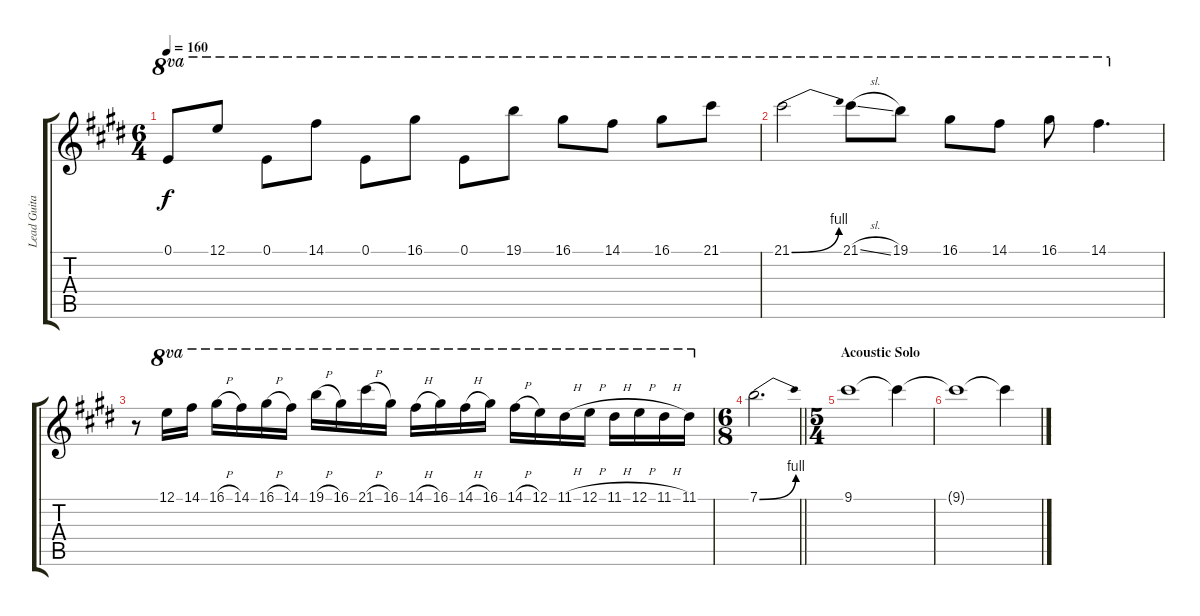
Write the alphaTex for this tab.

\track ("Lead Guitar (Jim Matheos)" "Lead Guita") {instrument distortionguitar}
\staff {score tabs}
\tuning (E4 B3 G3 D3 A2 E2) {hide}
\ts (6 4)
\tempo 160
\clef g2
\ks c#minor
0.1.8{ot 8va dy f} 12.1.8{ot 8va} 0.1.8{ot 8va} 14.1.8{ot 8va} 0.1.8{ot 8va} 16.1.8{ot 8va} 0.1.8{ot 8va} 19.1.8{ot 8va} 16.1.8{ot 8va} 14.1.8{ot 8va} 16.1.8{ot 8va} 21.1.8{ot 8va} |
21.1{be (bend 0 0 60 4)}.2{ot 8va} 21.1{sl}.8{ot 8va} 19.1.8{ot 8va} 16.1.8{ot 8va} 14.1.8{ot 8va} 16.1.8{ot 8va} 14.1.4{d ot 8va} |
r.8 12.1.16{ot 8va} 14.1.16{ot 8va} 16.1{h}.16{ot 8va} 14.1.16{ot 8va} 16.1{h}.16{ot 8va} 14.1.16{ot 8va} 19.1{h}.16{ot 8va} 16.1.16{ot 8va} 21.1{h}.16{ot 8va} 16.1.16{ot 8va} 14.1{h}.16{ot 8va} 16.1.16{ot 8va} 14.1{h}.16{ot 8va} 16.1.16{ot 8va} 14.1{h}.16{ot 8va} 12.1.16{ot 8va} 11.1{h}.16{ot 8va} 12.1{h}.16{ot 8va} 11.1{h}.16{ot 8va} 12.1{h}.16{ot 8va} 11.1{h}.16{ot 8va} 11.1.16{ot 8va} |
\ts (6 8)
\barLineRight lightlight
7.1{be (bend 0 0 60 4)}.2{d} |
\ts (5 4)
\section ("" "Acoustic Solo")
9.1.1{volume 0} 9.1{t}.4 |
9.1{t}.1 9.1{t}.4
